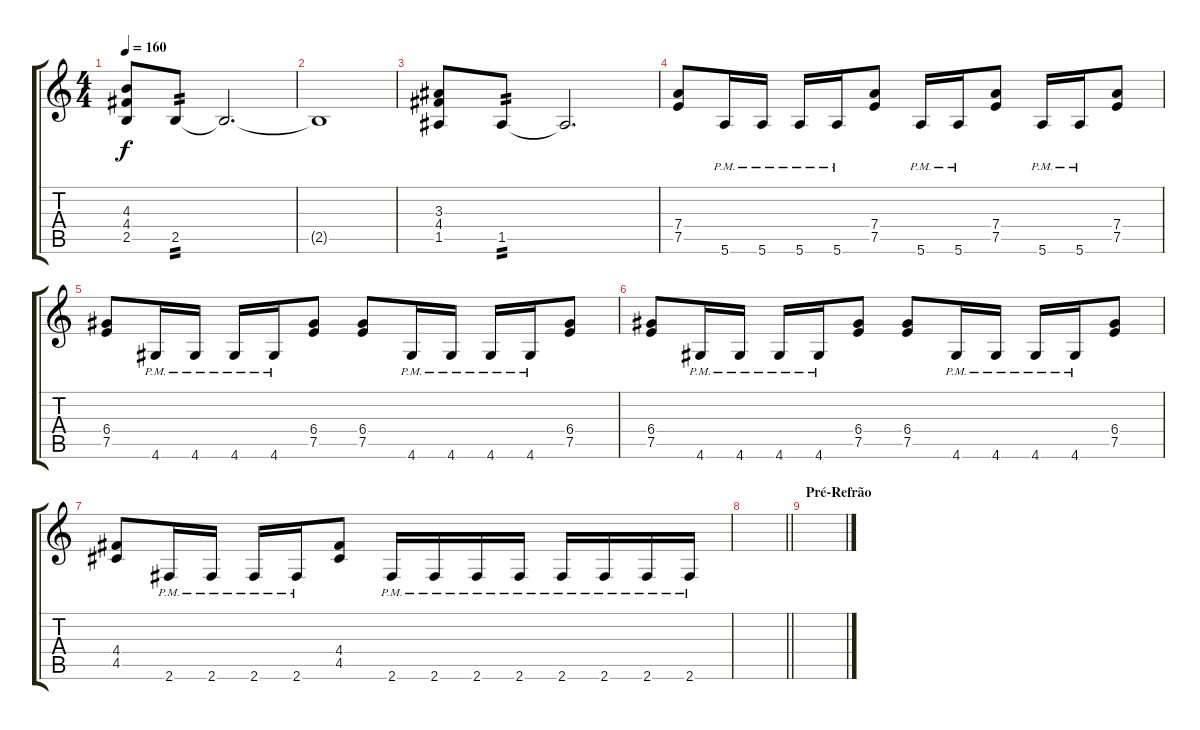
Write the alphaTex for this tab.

\track "" {instrument distortionguitar}
\staff {score tabs}
\tuning (E4 B3 G3 D3 A2 E2) {hide}
\ts (4 4)
\tempo 160
\clef g2
\ks c
(4.3 4.4 2.5).8{dy f} 2.5.8{tp 2} 2.5{t}.2{d} |
2.5{t}.1 |
(3.3 4.4 1.5).8 1.5.8{tp 2} 1.5{t}.2{d} |
(7.4 7.5).8 5.6{pm}.16 5.6{pm}.16 5.6{pm}.16 5.6{pm}.16 (7.4 7.5).8 5.6{pm}.16 5.6{pm}.16 (7.4 7.5).8 5.6{pm}.16 5.6{pm}.16 (7.4 7.5).8 |
(6.4 7.5).8 4.6{pm}.16 4.6{pm}.16 4.6{pm}.16 4.6{pm}.16 (6.4 7.5).8 (6.4 7.5).8 4.6{pm}.16 4.6{pm}.16 4.6{pm}.16 4.6{pm}.16 (6.4 7.5).8 |
(6.4 7.5).8 4.6{pm}.16 4.6{pm}.16 4.6{pm}.16 4.6{pm}.16 (6.4 7.5).8 (6.4 7.5).8 4.6{pm}.16 4.6{pm}.16 4.6{pm}.16 4.6{pm}.16 (6.4 7.5).8 |
(4.4 4.5).8 2.6{pm}.16 2.6{pm}.16 2.6{pm}.16 2.6{pm}.16 (4.4 4.5).8 2.6{pm}.16 2.6{pm}.16 2.6{pm}.16 2.6{pm}.16 2.6{pm}.16 2.6{pm}.16 2.6{pm}.16 2.6{pm}.16 |
\barLineRight lightlight
|
\section ("" "Pré-Refrão")
